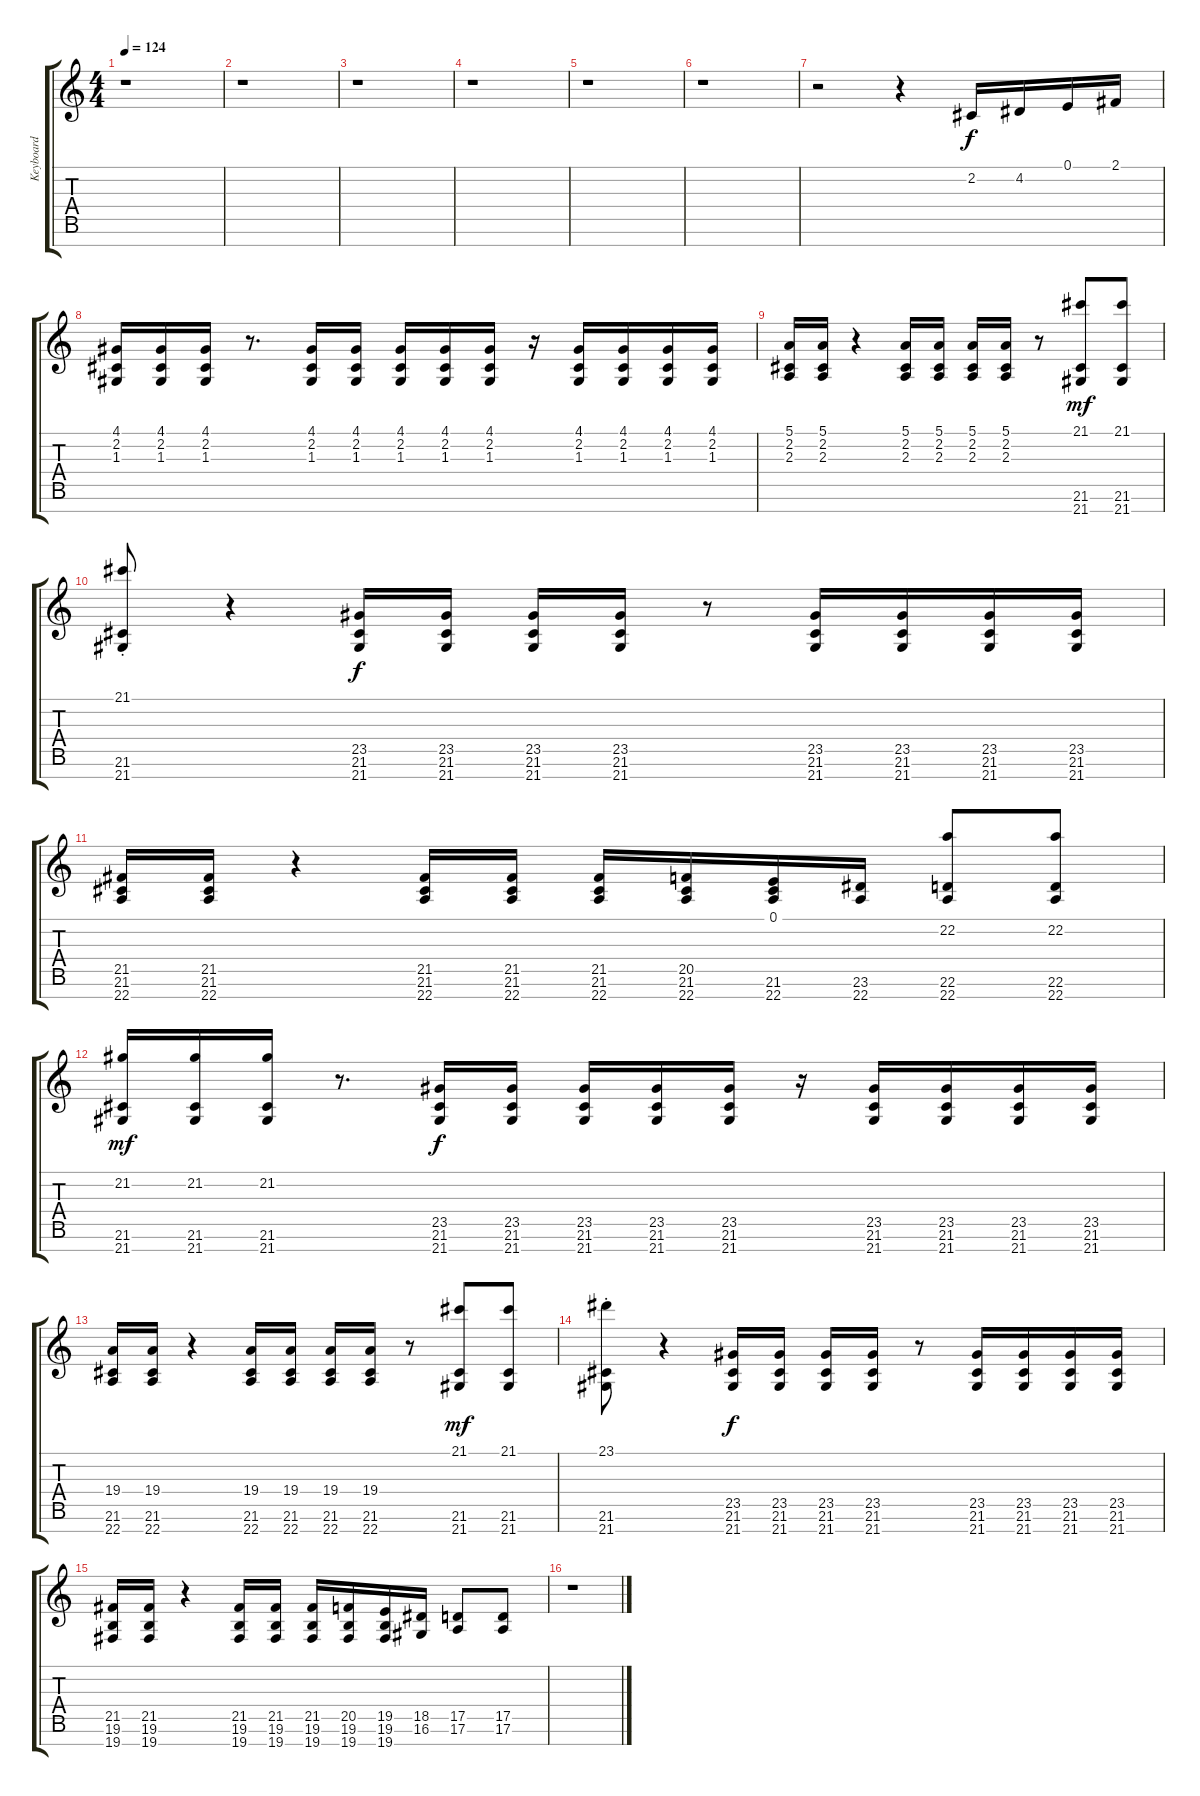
\track ("Keyboard" "Keyboard") {instrument stringensemble1}
\staff {score tabs}
\tuning (E4 B3 G3 D3 A2 E2 B1) {hide}
\ts (4 4)
\tempo 124
\clef g2
\ks c
r.1{dy f} |
r.1 |
r.1 |
r.1 |
r.1 |
r.1 |
r.2 r.4 2.2.16 4.2.16 0.1.16 2.1.16 |
(4.1 2.2 1.3).16 (4.1 2.2 1.3).16 (4.1 2.2 1.3).16 r.8{d} (4.1 2.2 1.3).16 (4.1 2.2 1.3).16 (4.1 2.2 1.3).16 (4.1 2.2 1.3).16 (4.1 2.2 1.3).16 r.16 (4.1 2.2 1.3).16 (4.1 2.2 1.3).16 (4.1 2.2 1.3).16 (4.1 2.2 1.3).16 |
(5.1 2.2 2.3).16 (5.1 2.2 2.3).16 r.4 (5.1 2.2 2.3).16 (5.1 2.2 2.3).16 (5.1 2.2 2.3).16 (5.1 2.2 2.3).16 r.8 (21.1 21.6 21.7).8{dy mf} (21.1 21.6 21.7).8 |
(21.1{st} 21.6 21.7).8 r.4 (23.5 21.6 21.7).16{dy f} (23.5 21.6 21.7).16 (23.5 21.6 21.7).16 (23.5 21.6 21.7).16 r.8 (23.5 21.6 21.7).16 (23.5 21.6 21.7).16 (23.5 21.6 21.7).16 (23.5 21.6 21.7).16 |
(21.5 21.6 22.7).16 (21.5 21.6 22.7).16 r.4 (21.5 21.6 22.7).16 (21.5 21.6 22.7).16 (21.5 21.6 22.7).16 (20.5 21.6 22.7).16 (0.1 21.6 22.7).16 (23.6 22.7).16 (22.2 22.6 22.7).8 (22.2 22.6 22.7).8 |
(21.2 21.6 21.7).16{dy mf} (21.2 21.6 21.7).16 (21.2 21.6 21.7).16 r.8{d} (23.5 21.6 21.7).16{dy f} (23.5 21.6 21.7).16 (23.5 21.6 21.7).16 (23.5 21.6 21.7).16 (23.5 21.6 21.7).16 r.16 (23.5 21.6 21.7).16 (23.5 21.6 21.7).16 (23.5 21.6 21.7).16 (23.5 21.6 21.7).16 |
(19.4 21.6 22.7).16 (19.4 21.6 22.7).16 r.4 (19.4 21.6 22.7).16 (19.4 21.6 22.7).16 (19.4 21.6 22.7).16 (19.4 21.6 22.7).16 r.8 (21.1 21.6 21.7).8{dy mf} (21.1 21.6 21.7).8 |
(23.1{st} 21.6 21.7).8 r.4 (23.5 21.6 21.7).16{dy f} (23.5 21.6 21.7).16 (23.5 21.6 21.7).16 (23.5 21.6 21.7).16 r.8 (23.5 21.6 21.7).16 (23.5 21.6 21.7).16 (23.5 21.6 21.7).16 (23.5 21.6 21.7).16 |
(21.5 19.6 19.7).16 (21.5 19.6 19.7).16 r.4 (21.5 19.6 19.7).16 (21.5 19.6 19.7).16 (21.5 19.6 19.7).16 (20.5 19.6 19.7).16 (19.5 19.6 19.7).16 (18.5 16.6).16 (17.5 17.6).8 (17.5 17.6).8 |
r.1
